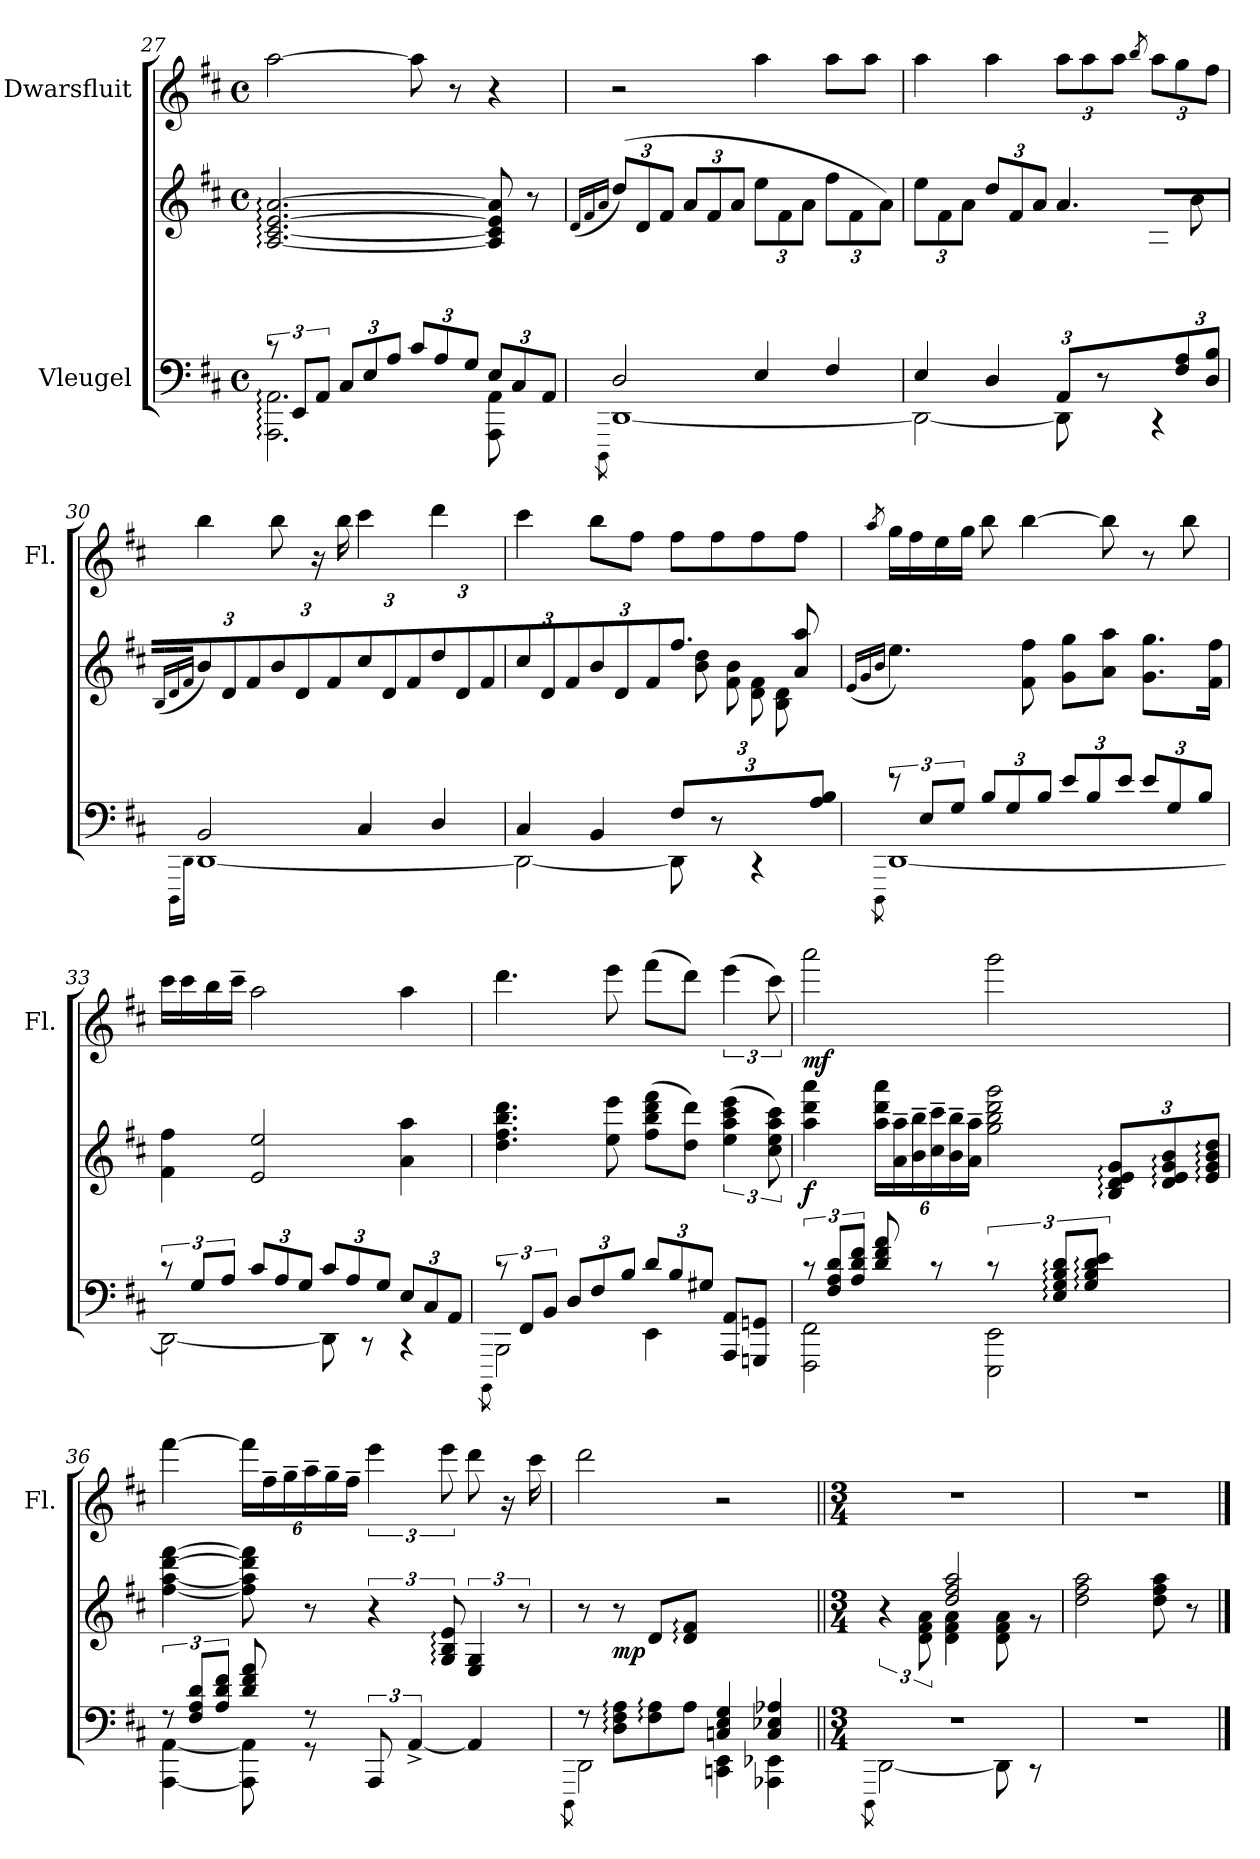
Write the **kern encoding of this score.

**kern	**kern	**dynam	**kern	**dynam
*part2	*part2	*part2	*part1	*part1
*staff3	*staff2	*staff2/3	*staff1	*staff1
*I"Vleugel	*	*	*I"Dwarsfluit	*
*	*	*	*I'Fl.	*
*clefF4	*clefG2	*	*clefG2	*
*k[f#c#]	*k[f#c#]	*	*k[f#c#]	*
*M4/4	*M4/4	*	*M4/4	*
*met(c)	*met(c)	*	*met(c)	*
=27	=27	=27	=27	=27
*^	*	*	*	*
12r	2.AAA\: 2.AA\:	[2.A/: [2.c#/: [2.e/: [2.a/:	.	[2aa\	.
12EE/L	.	.	.	.	.
12AA/J	.	.	.	.	.
*Xbrackettup	*	*	*	*	*
12C#/L	.	.	.	.	.
12E/	.	.	.	.	.
12A/J	.	.	.	.	.
12c#/L	.	.	.	8aa\]	.
12A/	.	.	.	.	.
.	.	.	.	8r	.
12G/J	.	.	.	.	.
12E/L	8AAA\ 8AA\	8A/] 8c#/] 8e/] 8a/]	.	4r	.
12C#/	.	.	.	.	.
.	8ryy	8r	.	.	.
12AA/J	.	.	.	.	.
!!LO:PB:g=z
=28	=28	=28	=28	=28	=28
.	.	(16qd/LL	.	.	.
.	.	16qf#/	.	.	.
.	8qDDD\	16qa/JJ	.	.	.
*	*	*Xbrackettup	*	*	*
2D/	[1DD	(12dd/L)	.	2r	.
.	.	12d/	.	.	.
.	.	12f#/J	.	.	.
.	.	12a/L	.	.	.
.	.	12f#/	.	.	.
.	.	12a/J	.	.	.
4E/	.	12ee\L	.	4aa\	.
.	.	12f#\	.	.	.
.	.	12a\J	.	.	.
4F#/	.	12ff#\L	.	8aa\L	.
.	.	12f#\	.	.	.
.	.	.	.	8aa\J	.
.	.	12a\J)	.	.	.
=29	=29	=29	=29	=29	=29
*	*	*^	*	*	*
4E/	2DD\_	12ee\L	12%7ryy	.	4aa\	.
.	.	12f#\	.	.	.	.
.	.	12a\J	.	.	.	.
4D/	.	12dd/L	.	.	4aa\	.
.	.	12f#/	.	.	.	.
.	.	12a/J	.	.	.	.
*	*	*	*	*	*Xbrackettup	*
12AA/L	8DD\]	4.a/	.	.	12aa\L	.
4ryy	.	.	12f#\ 12a\	.	12aa\	.
.	8r	.	.	.	.	.
.	.	.	12d\ 12f#\J	.	12aa\J	.
.	.	.	.	.	8qbb/	.
.	4r	.	12A\ 12d\L	.	12aa\L	.
12F#/ 12A/	.	.	6ryy	.	12gg\	.
.	.	8b\	.	.	.	.
12D/ 12B/J	.	.	.	.	12ff#\J	.
*	*	*v	*v	*	*	*
!!LO:LB:g=z
=30	=30	=30	=30	=30	=30
.	.	(16qB/LL	.	.	.
.	16qDDD\LL	16qd/	.	.	.
.	16qDD\JJ	16qf#/JJ	.	.	.
2BB/	[1DD	12b/L)	.	4bb\	.
.	.	12d/	.	.	.
.	.	12f#/J	.	.	.
.	.	12b/L	.	8bb\	.
.	.	12d/	.	.	.
.	.	.	.	16r	.
.	.	12f#/J	.	.	.
.	.	.	.	16bb\	.
4C#/	.	12cc#/L	.	4ccc#\	.
.	.	12d/	.	.	.
.	.	12f#/J	.	.	.
4D/	.	12dd/L	.	4ddd\	.
.	.	12d/	.	.	.
.	.	12f#/J	.	.	.
=31	=31	=31	=31	=31	=31
*	*	*^	*	*	*
4C#/	2DD\_	12cc#/L	12%7ryy	.	4ccc#\	.
.	.	12d/	.	.	.	.
.	.	12f#/J	.	.	.	.
4BB/	.	12b/L	.	.	8bb\L	.
.	.	12d/	.	.	.	.
.	.	.	.	.	8ff#\J	.
.	.	12f#/J	.	.	.	.
12F#/L	8DD\]	4.ff#\	.	.	8ff#\L	.
3ryy	.	.	12b\ 12dd\	.	.	.
.	8r	.	.	.	8ff#\	.
.	.	.	12f#\ 12b\J	.	.	.
.	4r	.	12d\ 12f#\L	.	8ff#\	.
.	.	.	12B\ 12d\	.	.	.
.	.	8a/ 8aa/	.	.	8ff#\J	.
12A/ 12B/J	.	.	12ryy	.	.	.
*	*	*v	*v	*	*	*
=32	=32	=32	=32	=32	=32
.	.	(16qe/LL	.	.	.
.	.	16qg/	.	.	.
.	8qDDD\	16qb/JJ	.	8qaa/	.
*brackettup	*	*	*	*	*
12r	[1DD	4.ee\)	.	16gg\LL	.
.	.	.	.	16ff#\	.
12E/L	.	.	.	.	.
.	.	.	.	16ee\	.
12G/J	.	.	.	.	.
.	.	.	.	16gg\JJ	.
*Xbrackettup	*	*	*	*	*
12B/L	.	.	.	8bb\	.
12G/	.	.	.	.	.
.	.	8f#\ 8ff#\	.	[4bb\	.
12B/J	.	.	.	.	.
12e/L	.	8g\ 8gg\L	.	.	.
12B/	.	.	.	.	.
.	.	8a\ 8aa\J	.	8bb\]	.
12e/J	.	.	.	.	.
12e/L	.	8.g\ 8.gg\L	.	8r	.
12G/	.	.	.	.	.
.	.	.	.	8bb\	.
12B/J	.	.	.	.	.
.	.	16f#\ 16ff#\Jk	.	.	.
!!LO:LB:g=z
=33	=33	=33	=33	=33	=33
*brackettup	*	*	*	*	*
12r	2DD\_	4f#\ 4ff#\	.	16ccc#\LL	.
.	.	.	.	16ccc#\	.
12G/L	.	.	.	.	.
.	.	.	.	16bb\	.
12A/J	.	.	.	.	.
.	.	.	.	16ccc#~\JJ	.
*Xbrackettup	*	*	*	*	*
12c#/L	.	2e/ 2ee/	.	2aa\	.
12A/	.	.	.	.	.
12G/J	.	.	.	.	.
12c#/L	8DD\]	.	.	.	.
12A/	.	.	.	.	.
.	8r	.	.	.	.
12G/J	.	.	.	.	.
12E/L	4r	4a\ 4aa\	.	4aa\	.
12C#/	.	.	.	.	.
12AA/J	.	.	.	.	.
=34	=34	=34	=34	=34	=34
.	8qBBBB\	.	.	.	.
*brackettup	*	*	*	*	*
12r	2BBB\	4.dd\ 4.ff#\ 4.bb\ 4.ddd\	.	4.ddd\	.
12FF#/L	.	.	.	.	.
12BB/J	.	.	.	.	.
*Xbrackettup	*	*	*	*	*
12D/L	.	.	.	.	.
12F#/	.	.	.	.	.
.	.	8ee\ 8eee\	.	8eee\	.
12B/J	.	.	.	.	.
12d/L	4EE\	(8ff#\ 8bb\ 8ddd\ 8fff#\L	.	(8fff#\L	.
12B/	.	.	.	.	.
.	.	8dd\ 8ddd\J)	.	8ddd\J)	.
12G#X/J	.	.	.	.	.
*	*	*brackettup	*	*brackettup	*
8AAA/ 8AA/L	4ryy	(6ee\ 6aa\ 6ccc#\ 6eee\	.	(6eee\	.
8GGGn/ 8GGn/J	.	.	.	.	.
.	.	12cc#\ 12ee\ 12aa\ 12ccc#\)	.	12ccc#\)	.
!!LO:PB:g=z
=35	=35	=35	=35	=35	=35
*brackettup	*	*	*	*	*
*	*	*^	*	*	*
*	*	*	*^	*	*	*
!	!	!	!	!	!LO:DY:b	!	!LO:DY:b
12r	2FFF#\ 2FF#\	4aa\ 4ddd\ 4aaa\	2ryy	2.ryy	f	2aaa\	mf
12F#/ 12A/ 12d/L	.	.	.	.	.	.	.
12A/ 12d/ 12f#/J	.	.	.	.	.	.	.
*	*	*Xbrackettup	*	*	*	*	*
8d/ 8f#/ 8a/	.	24aa\ 24ddd\ 24aaa\LL	.	.	.	.	.
.	.	24a\~ 24aa\~	.	.	.	.	.
.	.	24b\~ 24bb\~	.	.	.	.	.
8r	.	24cc#\~ 24ccc#\~	.	.	.	.	.
.	.	24b\~ 24bb\~	.	.	.	.	.
.	.	24a\~ 24aa\~JJ	.	.	.	.	.
12r	2EEE\ 2EE\	2gg\ 2bb\ 2ddd\ 2ggg\	2ryy	.	.	2ggg\	.
12E/: 12G/: 12B/: 12d/:L	.	.	.	.	.	.	.
12G/: 12B/: 12d/: 12e/:J	.	.	.	.	.	.	.
4ryy	.	.	.	12B/: 12d/: 12e/: 12g/:L	.	.	.
.	.	.	.	12d/: 12e/: 12g/: 12b/:	.	.	.
.	.	.	.	12e/: 12g/: 12b/: 12dd/:J	.	.	.
*	*	*v	*v	*v	*	*	*
=36	=36	=36	=36	=36	=36
12r	[4AAA\ [4AA\	[4ff#\ [4aa\ [4ddd\ [4fff#\	.	[4fff#\	.
12F#/ 12A/ 12d/L	.	.	.	.	.
12A/ 12d/ 12f#/J	.	.	.	.	.
*	*	*	*	*Xbrackettup	*
*	*	*	*	*MM40	*
8d/ 8f#/ 8a/	8AAA\] 8AA\]	8ff#\] 8aa\] 8ddd\] 8fff#\]	.	24fff#\LL]	.
.	.	.	.	24ff#~\	.
.	.	.	.	24gg~\	.
8r	8r	8r	.	24aa~\	.
.	.	.	.	24gg~\	.
.	.	.	.	24ff#~\JJ	.
*	*	*brackettup	*	*brackettup	*
12AAA/	2ryy	6r	.	6eee\	.
[6AA^/	.	.	.	.	.
.	.	12G/: 12B/: 12e/:	.	12eee\	.
4AA/]	.	6E/ 6G/	.	8ddd\	.
.	.	.	.	16r	.
.	.	12r	.	.	.
.	.	.	.	16ccc#\	.
!!LO:LB:g=z
=37	=37	=37	=37	=37	=37
.	8qDDD\	.	.	.	.
*	*^	*	*	*	*
8r	2DD\	2ryy	8r	.	2ddd\	.
!	!	!	!	!LO:DY:b	!	!
8D\: 8F#\: 8A\:L	.	.	8r	mp	.	.
8F#\: 8A\:	.	.	8d:/L	.	.	.
8A:\J	.	.	8d/: 8f#/:J	.	.	.
4Cn/ 4E/ 4G/	2ryy	4CCn\ 4EE\	2ryy	.	2r	.
4C/ 4E-X/ 4A-X/	.	4AAA-X\ 4EE-X\	.	.	.	.
*v	*v	*v	*	*	*	*
=38||	=38||	=38||	=38||	=38||
*M3/4	*M3/4	*	*M3/4	*
*^	*	*	*	*
.	8qDDD\	.	.	.	.
*	*	*^	*	*	*
2.r	[2DD\	4ryy	6r	.	2.r	.
.	.	.	12d\ 12f#\ 12a\	.	.	.
.	.	2dd/ 2ff#/ 2aa/	4d\ 4f#\ 4a\	.	.	.
.	8DD\]	.	8d\ 8f#\ 8a\	.	.	.
.	8r	.	8r	.	.	.
*v	*v	*	*	*	*	*
*	*v	*v	*	*	*
=39	=39	=39	=39	=39
2.r	2dd\ 2ff#\ 2aa\	.	2.r	.
.	8dd\ 8ff#\ 8aa\	.	.	.
.	8r	.	.	.
==	==	==	==	==
*-	*-	*-	*-	*-
